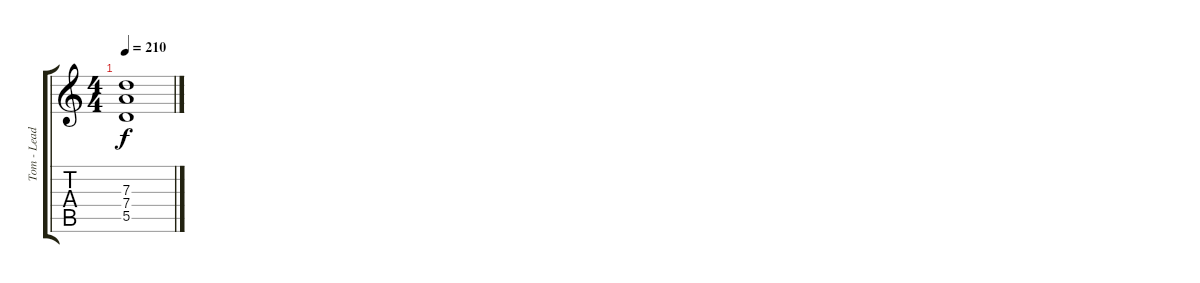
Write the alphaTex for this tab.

\track ("Tom - Lead Guitar Right" "Tom - Lead") {instrument distortionguitar}
\staff {score tabs}
\tuning (E4 B3 G3 D3 A2 E2) {hide}
\ts (4 4)
\tempo 210
\clef g2
\ks c
(7.3 7.4 5.5).1{dy f}
